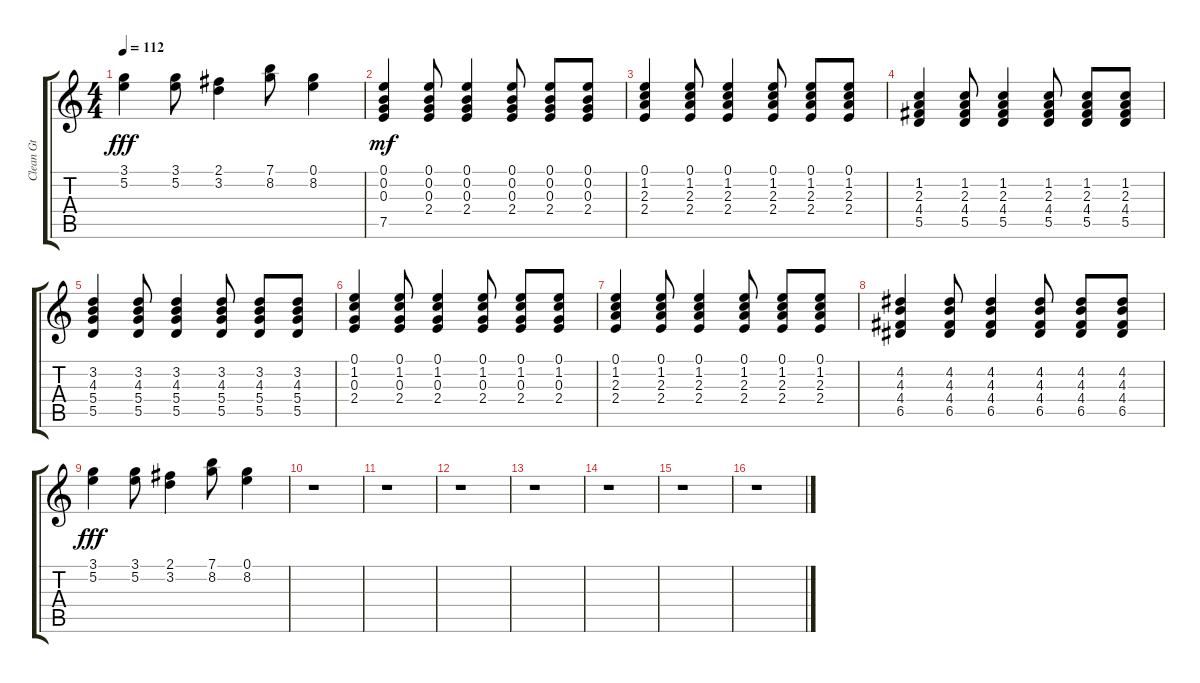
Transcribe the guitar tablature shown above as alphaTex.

\track ("Clean Gt" "Clean Gt") {instrument electricguitarclean}
\staff {score tabs}
\tuning (E4 B3 G3 D3 A2 E2) {hide}
\ts (4 4)
\tempo 112
\clef g2
\ks c
(3.1 5.2).4{dy fff balance 1} (3.1 5.2).8 (2.1 3.2).4 (7.1 8.2).8 (0.1 8.2).4 |
(0.1 0.2 0.3 7.5).4{dy mf balance 16} (0.1 0.2 0.3 2.4).8 (0.1 0.2 0.3 2.4).4 (0.1 0.2 0.3 2.4).8 (0.1 0.2 0.3 2.4).8 (0.1 0.2 0.3 2.4).8 |
(0.1 1.2 2.3 2.4).4 (0.1 1.2 2.3 2.4).8 (0.1 1.2 2.3 2.4).4 (0.1 1.2 2.3 2.4).8 (0.1 1.2 2.3 2.4).8 (0.1 1.2 2.3 2.4).8 |
(1.2 2.3 4.4 5.5).4 (1.2 2.3 4.4 5.5).8 (1.2 2.3 4.4 5.5).4 (1.2 2.3 4.4 5.5).8 (1.2 2.3 4.4 5.5).8 (1.2 2.3 4.4 5.5).8 |
(3.2 4.3 5.4 5.5).4 (3.2 4.3 5.4 5.5).8 (3.2 4.3 5.4 5.5).4 (3.2 4.3 5.4 5.5).8 (3.2 4.3 5.4 5.5).8 (3.2 4.3 5.4 5.5).8 |
(0.1 1.2 0.3 2.4).4 (0.1 1.2 0.3 2.4).8 (0.1 1.2 0.3 2.4).4 (0.1 1.2 0.3 2.4).8 (0.1 1.2 0.3 2.4).8 (0.1 1.2 0.3 2.4).8 |
(0.1 1.2 2.3 2.4).4 (0.1 1.2 2.3 2.4).8 (0.1 1.2 2.3 2.4).4 (0.1 1.2 2.3 2.4).8 (0.1 1.2 2.3 2.4).8 (0.1 1.2 2.3 2.4).8 |
(4.2 4.3 4.4 6.5).4 (4.2 4.3 4.4 6.5).8 (4.2 4.3 4.4 6.5).4 (4.2 4.3 4.4 6.5).8 (4.2 4.3 4.4 6.5).8 (4.2 4.3 4.4 6.5).8 |
(3.1 5.2).4{dy fff balance 1} (3.1 5.2).8 (2.1 3.2).4 (7.1 8.2).8 (0.1 8.2).4 |
r.1 |
r.1 |
r.1 |
r.1 |
r.1 |
r.1 |
r.1
